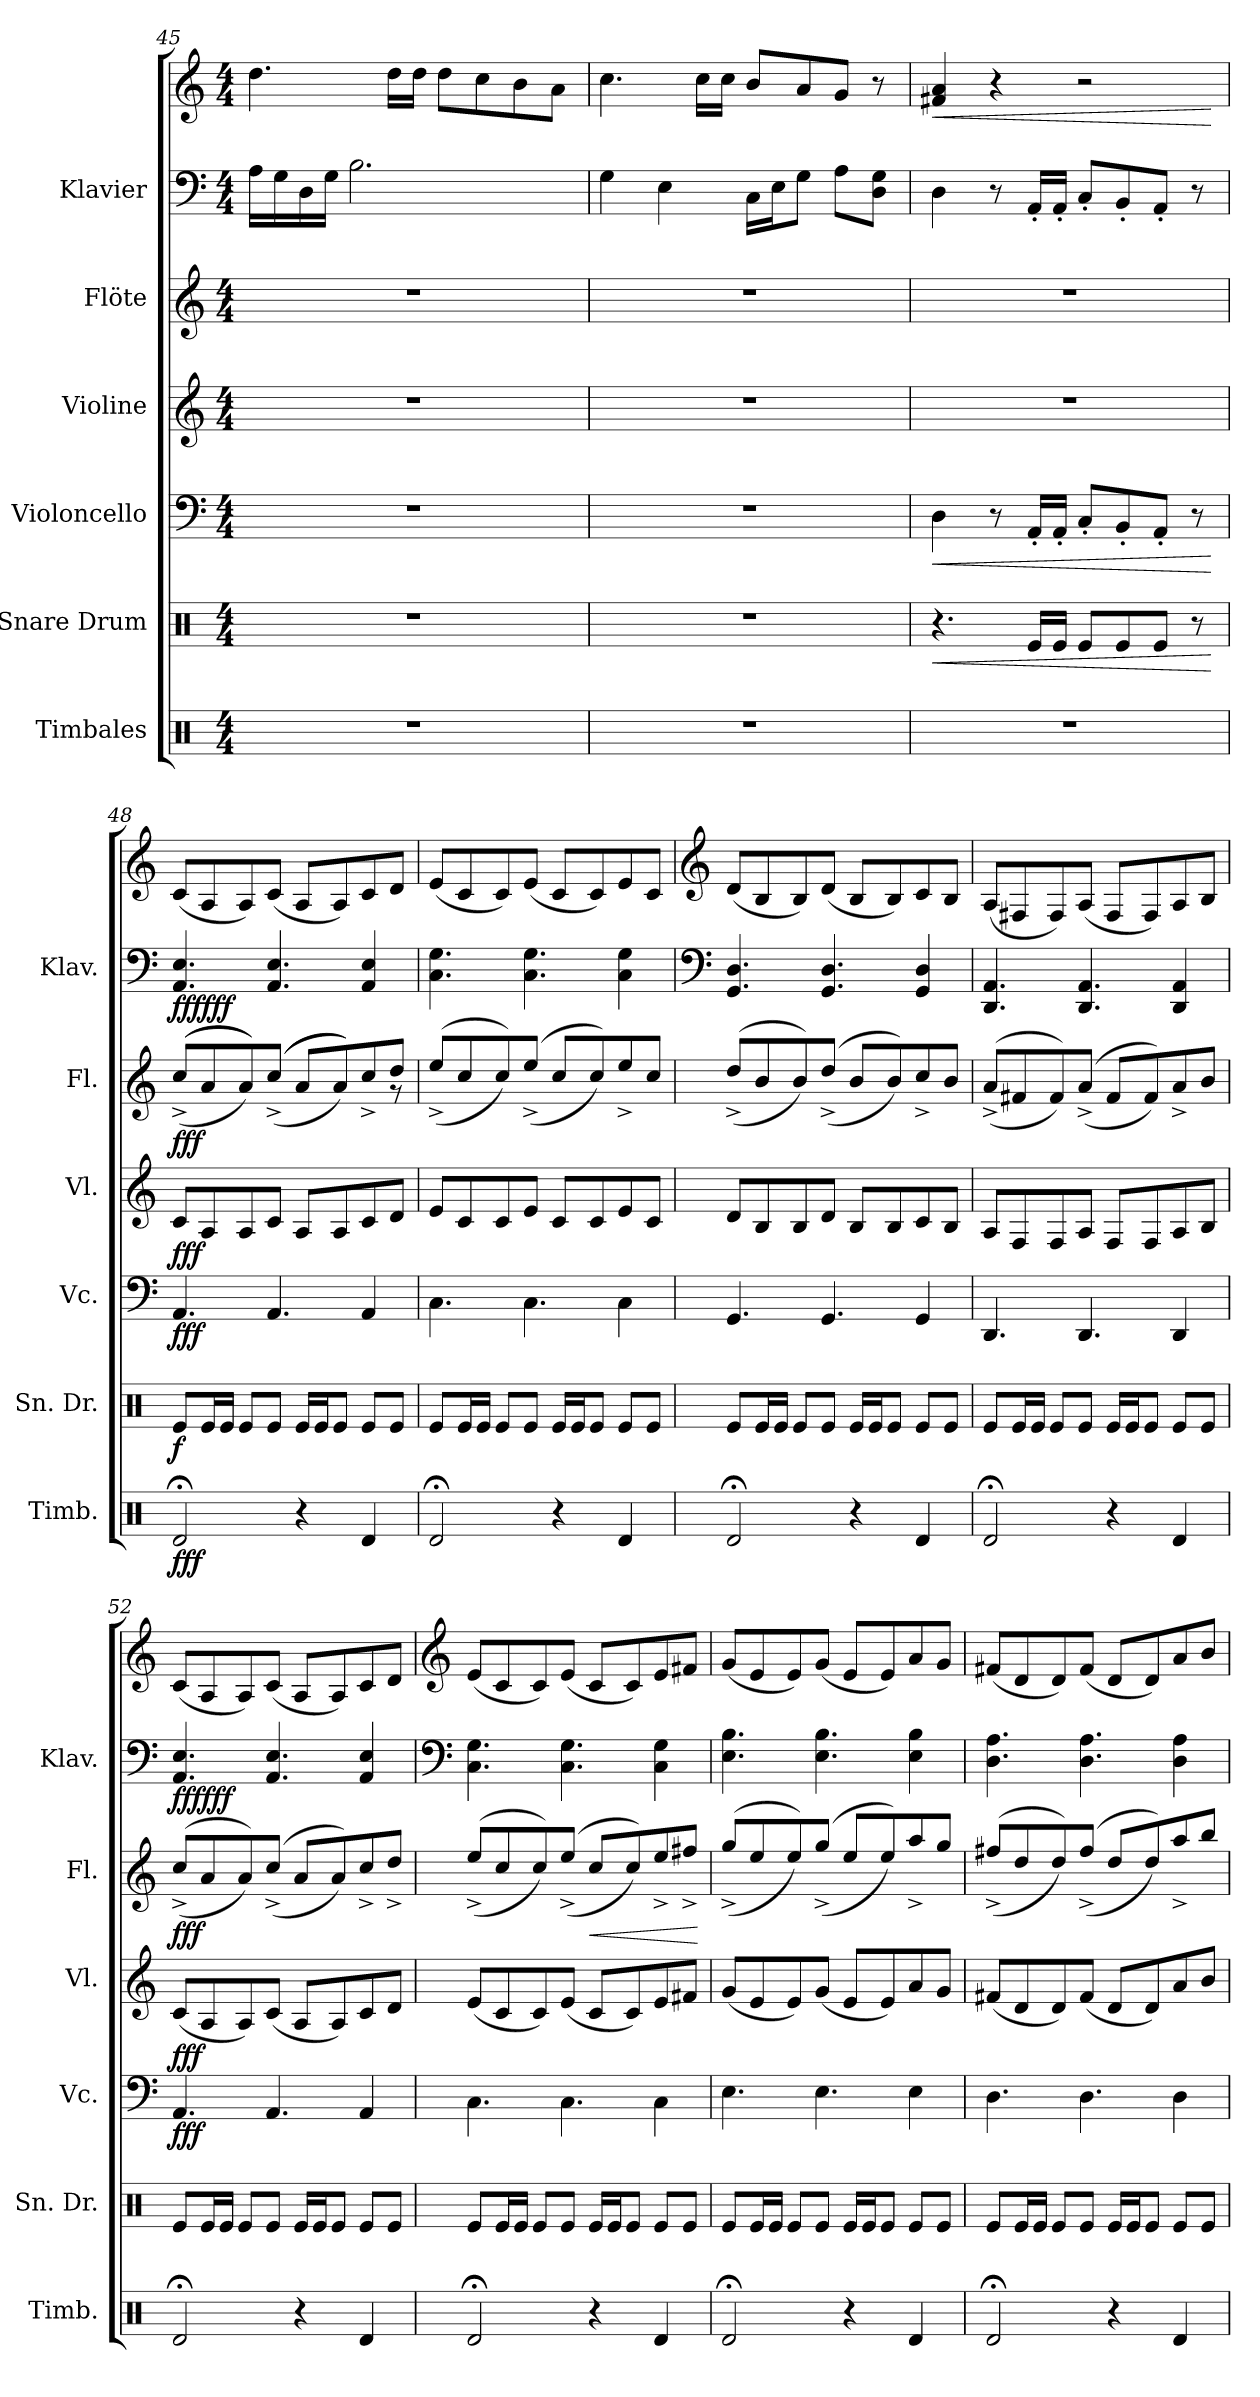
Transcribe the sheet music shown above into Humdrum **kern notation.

**kern	**dynam	**kern	**dynam	**kern	**dynam	**kern	**dynam	**kern	**dynam	**kern	**kern	**dynam
*part6	*part6	*part5	*part5	*part4	*part4	*part3	*part3	*part2	*part2	*part1	*part1	*part1
*staff7	*staff7	*staff6	*staff6	*staff5	*staff5	*staff4	*staff4	*staff3	*staff3	*staff2	*staff1	*staff1/2
*I"Timbales	*	*I"Snare Drum	*	*I"Violoncello	*	*I"Violine	*	*I"Flöte	*	*I"Klavier	*	*
*I'Timb.	*	*I'Sn. Dr.	*	*I'Vc.	*	*I'Vl.	*	*I'Fl.	*	*I'Klav.	*	*
*clefX	*	*clefX	*	*clefF4	*	*clefG2	*	*clefG2	*	*clefF4	*clefG2	*
*k[]	*	*k[]	*	*k[]	*	*k[]	*	*k[]	*	*k[]	*k[]	*
*M4/4	*	*M4/4	*	*M4/4	*	*M4/4	*	*M4/4	*	*M4/4	*M4/4	*
=45	=45	=45	=45	=45	=45	=45	=45	=45	=45	=45	=45	=45
1r	.	1r	.	1r	.	1r	.	1r	.	16A\LL	4.dd\	.
.	.	.	.	.	.	.	.	.	.	16G\	.	.
.	.	.	.	.	.	.	.	.	.	16D\	.	.
.	.	.	.	.	.	.	.	.	.	16G\JJ	.	.
.	.	.	.	.	.	.	.	.	.	2.B\	.	.
.	.	.	.	.	.	.	.	.	.	.	16dd\LL	.
.	.	.	.	.	.	.	.	.	.	.	16dd\JJ	.
.	.	.	.	.	.	.	.	.	.	.	8dd\L	.
.	.	.	.	.	.	.	.	.	.	.	8cc\	.
.	.	.	.	.	.	.	.	.	.	.	8b\	.
.	.	.	.	.	.	.	.	.	.	.	8a\J	.
!!LO:LB:g=z
=46	=46	=46	=46	=46	=46	=46	=46	=46	=46	=46	=46	=46
1r	.	1r	.	1r	.	1r	.	1r	.	4G\	4.cc\	.
.	.	.	.	.	.	.	.	.	.	4E\	.	.
.	.	.	.	.	.	.	.	.	.	.	16cc\LL	.
.	.	.	.	.	.	.	.	.	.	.	16cc\JJ	.
.	.	.	.	.	.	.	.	.	.	16C\LL	8b/L	.
.	.	.	.	.	.	.	.	.	.	16E\J	.	.
.	.	.	.	.	.	.	.	.	.	8G\J	8a/	.
.	.	.	.	.	.	.	.	.	.	8A\L	8g/J	.
.	.	.	.	.	.	.	.	.	.	8D\ 8G\J	8r	.
=47	=47	=47	=47	=47	=47	=47	=47	=47	=47	=47	=47	=47
!	!	!	!LO:HP:b	!	!LO:HP:b	!	!	!	!	!	!	!LO:HP:b
1r	.	4.r	<	4D\	<	1r	.	1r	.	4D\	4f#X/ 4a/	<
.	.	.	.	8r	.	.	.	.	.	8r	4r	.
.	.	16Re/LL	.	16AA'/LL	.	.	.	.	.	16AA'/LL	.	.
.	.	16Re/JJ	.	16AA'/JJ	.	.	.	.	.	16AA'/JJ	.	.
.	.	8Re/L	.	8C'/L	.	.	.	.	.	8C'/L	2r	.
.	.	8Re/	.	8BB'/	.	.	.	.	.	8BB'/	.	.
.	.	8Re/J	.	8AA'/J	.	.	.	.	.	8AA'/J	.	.
.	.	8r	.	8r	.	.	.	.	.	8r	.	.
.	.	.	[	.	[	.	.	.	.	.	.	[
=48	=48	=48	=48	=48	=48	=48	=48	=48	=48	=48	=48	=48
*	*	*	*	*	*	*	*	*^	*	*	*	*
!	!LO:DY:b	!	!LO:DY:b	!	!LO:DY:b	!	!LO:DY:b	!	!	!LO:DY:b	!	!	!LO:DY:b=2
!	!	!	!	!	!	!	!	!	!	!	!	!	!LO:DY:n=1:b
2Rd;</	fff	8Re/L	f	4.AA/	fff	8c/L	fff	(((8cc^/L	2..ryy	fff	4.AA/ 4.E/	(8c/L	fff fff
.	.	16Re/L	.	.	.	8A/	.	8a/	.	.	.	8A/	.
.	.	16Re/JJ	.	.	.	.	.	.	.	.	.	.	.
.	.	8Re/L	.	.	.	8A/	.	8a/)))	.	.	.	8A/)	.
.	.	8Re/J	.	4.AA/	.	8c/J	.	(((8cc^/J	.	.	4.AA/ 4.E/	(8c/J	.
4r	.	16Re/LL	.	.	.	8A/L	.	8a/L	.	.	.	8A/L	.
.	.	16Re/J	.	.	.	.	.	.	.	.	.	.	.
.	.	8Re/J	.	.	.	8A/	.	8a/)))	.	.	.	8A/)	.
4Rd/	.	8Re/L	.	4AA/	.	8c/	.	8cc^/	.	.	4AA/ 4E/	8c/	.
.	.	8Re/J	.	.	.	8d/J	.	8dd/J	8r	.	.	8d/J	.
*	*	*	*	*	*	*	*	*v	*v	*	*	*	*
=49	=49	=49	=49	=49	=49	=49	=49	=49	=49	=49	=49	=49
2Rd;</	.	8Re/L	.	4.C\	.	8e/L	.	((8ee^/L	.	4.C\ 4.G\	(8e/L	.
.	.	16Re/L	.	.	.	8c/	.	8cc/	.	.	8c/	.
.	.	16Re/JJ	.	.	.	.	.	.	.	.	.	.
.	.	8Re/L	.	.	.	8c/	.	8cc/))	.	.	8c/)	.
.	.	8Re/J	.	4.C\	.	8e/J	.	((8ee^/J	.	4.C\ 4.G\	(8e/J	.
4r	.	16Re/LL	.	.	.	8c/L	.	8cc/L	.	.	8c/L	.
.	.	16Re/J	.	.	.	.	.	.	.	.	.	.
.	.	8Re/J	.	.	.	8c/	.	8cc/))	.	.	8c/)	.
4Rd/	.	8Re/L	.	4C\	.	8e/	.	8ee^/	.	4C\ 4G\	8e/	.
.	.	8Re/J	.	.	.	8c/J	.	8cc/J	.	.	8c/J	.
!!LO:PB:g=z
=50	=50	=50	=50	=50	=50	=50	=50	=50	=50	=50	=50	=50
*	*	*	*	*	*	*	*	*	*	*clefF4	*clefG2	*
2Rd;</	.	8Re/L	.	4.GG/	.	8d/L	.	((8dd^/L	.	4.GG/ 4.D/	(8d/L	.
.	.	16Re/L	.	.	.	8B/	.	8b/	.	.	8B/	.
.	.	16Re/JJ	.	.	.	.	.	.	.	.	.	.
.	.	8Re/L	.	.	.	8B/	.	8b/))	.	.	8B/)	.
.	.	8Re/J	.	4.GG/	.	8d/J	.	((8dd^/J	.	4.GG/ 4.D/	(8d/J	.
4r	.	16Re/LL	.	.	.	8B/L	.	8b/L	.	.	8B/L	.
.	.	16Re/J	.	.	.	.	.	.	.	.	.	.
.	.	8Re/J	.	.	.	8B/	.	8b/))	.	.	8B/)	.
4Rd/	.	8Re/L	.	4GG/	.	8c/	.	8cc^/	.	4GG/ 4D/	8c/	.
.	.	8Re/J	.	.	.	8B/J	.	8b/J	.	.	8B/J	.
=51	=51	=51	=51	=51	=51	=51	=51	=51	=51	=51	=51	=51
2Rd;</	.	8Re/L	.	4.DD/	.	8A/L	.	((8a^/L	.	4.DD/ 4.AA/	(8A/L	.
.	.	16Re/L	.	.	.	8F/	.	8f#X/	.	.	8F#X/	.
.	.	16Re/JJ	.	.	.	.	.	.	.	.	.	.
.	.	8Re/L	.	.	.	8F/	.	8f#/))	.	.	8F#/)	.
.	.	8Re/J	.	4.DD/	.	8A/J	.	((8a^/J	.	4.DD/ 4.AA/	(8A/J	.
4r	.	16Re/LL	.	.	.	8F/L	.	8f#/L	.	.	8F#/L	.
.	.	16Re/J	.	.	.	.	.	.	.	.	.	.
.	.	8Re/J	.	.	.	8F/	.	8f#/))	.	.	8F#/)	.
4Rd/	.	8Re/L	.	4DD/	.	8A/	.	8a^/	.	4DD/ 4AA/	8A/	.
.	.	8Re/J	.	.	.	8B/J	.	8b/J	.	.	8B/J	.
=52	=52	=52	=52	=52	=52	=52	=52	=52	=52	=52	=52	=52
!	!	!	!	!	!LO:DY:b	!	!LO:DY:b	!	!LO:DY:b	!	!	!LO:DY:b=2
!	!	!	!	!	!	!	!	!	!	!	!	!LO:DY:n=1:b
2Rd;</	.	8Re/L	.	4.AA/	fff	(8c/L	fff	((8cc^/L	fff	4.AA/ 4.E/	(8c/L	fff fff
.	.	16Re/L	.	.	.	8A/	.	8a/	.	.	8A/	.
.	.	16Re/JJ	.	.	.	.	.	.	.	.	.	.
.	.	8Re/L	.	.	.	8A/)	.	8a/))	.	.	8A/)	.
.	.	8Re/J	.	4.AA/	.	(8c/J	.	((8cc^/J	.	4.AA/ 4.E/	(8c/J	.
4r	.	16Re/LL	.	.	.	8A/L	.	8a/L	.	.	8A/L	.
.	.	16Re/J	.	.	.	.	.	.	.	.	.	.
.	.	8Re/J	.	.	.	8A/)	.	8a/))	.	.	8A/)	.
4Rd/	.	8Re/L	.	4AA/	.	8c/	.	8cc^/	.	4AA/ 4E/	8c/	.
.	.	8Re/J	.	.	.	8d/J	.	8dd^/J	.	.	8d/J	.
!!LO:LB:g=z
=53	=53	=53	=53	=53	=53	=53	=53	=53	=53	=53	=53	=53
*	*	*	*	*	*	*	*	*	*	*clefF4	*clefG2	*
2Rd;</	.	8Re/L	.	4.C\	.	(8e/L	.	((8ee^/L	.	4.C\ 4.G\	(8e/L	.
.	.	16Re/L	.	.	.	8c/	.	8cc/	.	.	8c/	.
.	.	16Re/JJ	.	.	.	.	.	.	.	.	.	.
.	.	8Re/L	.	.	.	8c/)	.	8cc/))	.	.	8c/)	.
.	.	8Re/J	.	4.C\	.	(8e/J	.	((8ee^/J	.	4.C\ 4.G\	(8e/J	.
!	!	!	!	!	!	!	!	!	!LO:HP:b	!	!	!
4r	.	16Re/LL	.	.	.	8c/L	.	8cc/L	<	.	8c/L	.
.	.	16Re/J	.	.	.	.	.	.	.	.	.	.
.	.	8Re/J	.	.	.	8c/)	.	8cc/))	.	.	8c/)	.
4Rd/	.	8Re/L	.	4C\	.	8e/	.	8ee^/	.	4C\ 4G\	8e/	.
.	.	8Re/J	.	.	.	8f#X/J	.	8ff#X^/J	.	.	8f#X/J	.
.	.	.	.	.	.	.	.	.	[	.	.	.
=54	=54	=54	=54	=54	=54	=54	=54	=54	=54	=54	=54	=54
2Rd;</	.	8Re/L	.	4.E\	.	(8g/L	.	((8gg^/L	.	4.E\ 4.B\	(8g/L	.
.	.	16Re/L	.	.	.	8e/	.	8ee/	.	.	8e/	.
.	.	16Re/JJ	.	.	.	.	.	.	.	.	.	.
.	.	8Re/L	.	.	.	8e/)	.	8ee/))	.	.	8e/)	.
.	.	8Re/J	.	4.E\	.	(8g/J	.	((8gg^/J	.	4.E\ 4.B\	(8g/J	.
4r	.	16Re/LL	.	.	.	8e/L	.	8ee/L	.	.	8e/L	.
.	.	16Re/J	.	.	.	.	.	.	.	.	.	.
.	.	8Re/J	.	.	.	8e/)	.	8ee/))	.	.	8e/)	.
4Rd/	.	8Re/L	.	4E\	.	8a/	.	8aa^/	.	4E\ 4B\	8a/	.
.	.	8Re/J	.	.	.	8g/J	.	8gg/J	.	.	8g/J	.
=55	=55	=55	=55	=55	=55	=55	=55	=55	=55	=55	=55	=55
2Rd;</	.	8Re/L	.	4.D\	.	(8f#X/L	.	((8ff#X^/L	.	4.D\ 4.A\	(8f#X/L	.
.	.	16Re/L	.	.	.	8d/	.	8dd/	.	.	8d/	.
.	.	16Re/JJ	.	.	.	.	.	.	.	.	.	.
.	.	8Re/L	.	.	.	8d/)	.	8dd/))	.	.	8d/)	.
.	.	8Re/J	.	4.D\	.	(8f#/J	.	((8ff#^/J	.	4.D\ 4.A\	(8f#/J	.
4r	.	16Re/LL	.	.	.	8d/L	.	8dd/L	.	.	8d/L	.
.	.	16Re/J	.	.	.	.	.	.	.	.	.	.
.	.	8Re/J	.	.	.	8d/)	.	8dd/))	.	.	8d/)	.
4Rd/	.	8Re/L	.	4D\	.	8a/	.	8aa^/	.	4D\ 4A\	8a/	.
.	.	8Re/J	.	.	.	8b/J	.	8bb/J	.	.	8b/J	.
=	=	=	=	=	=	=	=	=	=	=	=	=
*-	*-	*-	*-	*-	*-	*-	*-	*-	*-	*-	*-	*-
